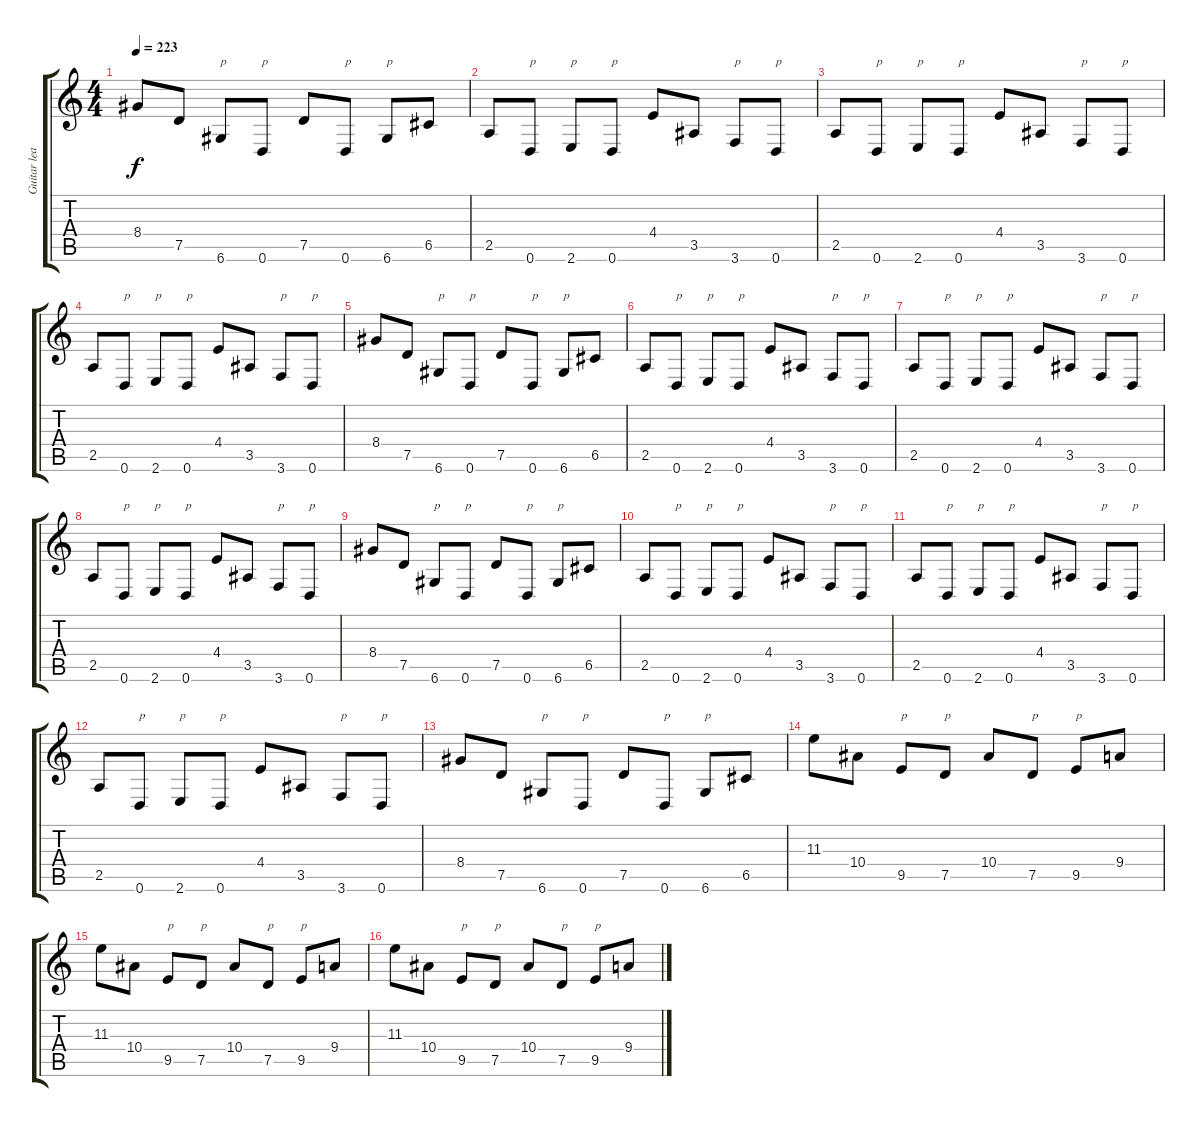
\track ("Guitar lead 2" "Guitar lea") {instrument distortionguitar}
\staff {score tabs}
\tuning (D4 A3 F3 C3 G2 D2) {hide}
\ts (4 4)
\tempo 223
\clef g2
\ks c
8.4.8{dy f} 7.5.8 6.6.8{txt "p"} 0.6.8{txt "p"} 7.5.8 0.6.8{txt "p"} 6.6.8{txt "p"} 6.5.8 |
2.5.8 0.6.8{txt "p"} 2.6.8{txt "p"} 0.6.8{txt "p"} 4.4.8 3.5.8 3.6.8{txt "p"} 0.6.8{txt "p"} |
2.5.8 0.6.8{txt "p"} 2.6.8{txt "p"} 0.6.8{txt "p"} 4.4.8 3.5.8 3.6.8{txt "p"} 0.6.8{txt "p"} |
2.5.8 0.6.8{txt "p"} 2.6.8{txt "p"} 0.6.8{txt "p"} 4.4.8 3.5.8 3.6.8{txt "p"} 0.6.8{txt "p"} |
8.4.8 7.5.8 6.6.8{txt "p"} 0.6.8{txt "p"} 7.5.8 0.6.8{txt "p"} 6.6.8{txt "p"} 6.5.8 |
2.5.8 0.6.8{txt "p"} 2.6.8{txt "p"} 0.6.8{txt "p"} 4.4.8 3.5.8 3.6.8{txt "p"} 0.6.8{txt "p"} |
2.5.8 0.6.8{txt "p"} 2.6.8{txt "p"} 0.6.8{txt "p"} 4.4.8 3.5.8 3.6.8{txt "p"} 0.6.8{txt "p"} |
2.5.8 0.6.8{txt "p"} 2.6.8{txt "p"} 0.6.8{txt "p"} 4.4.8 3.5.8 3.6.8{txt "p"} 0.6.8{txt "p"} |
8.4.8 7.5.8 6.6.8{txt "p"} 0.6.8{txt "p"} 7.5.8 0.6.8{txt "p"} 6.6.8{txt "p"} 6.5.8 |
2.5.8 0.6.8{txt "p"} 2.6.8{txt "p"} 0.6.8{txt "p"} 4.4.8 3.5.8 3.6.8{txt "p"} 0.6.8{txt "p"} |
2.5.8 0.6.8{txt "p"} 2.6.8{txt "p"} 0.6.8{txt "p"} 4.4.8 3.5.8 3.6.8{txt "p"} 0.6.8{txt "p"} |
2.5.8 0.6.8{txt "p"} 2.6.8{txt "p"} 0.6.8{txt "p"} 4.4.8 3.5.8 3.6.8{txt "p"} 0.6.8{txt "p"} |
8.4.8 7.5.8 6.6.8{txt "p"} 0.6.8{txt "p"} 7.5.8 0.6.8{txt "p"} 6.6.8{txt "p"} 6.5.8 |
11.3.8 10.4.8 9.5.8{txt "p"} 7.5.8{txt "p"} 10.4.8 7.5.8{txt "p"} 9.5.8{txt "p"} 9.4.8 |
11.3.8 10.4.8 9.5.8{txt "p"} 7.5.8{txt "p"} 10.4.8 7.5.8{txt "p"} 9.5.8{txt "p"} 9.4.8 |
11.3.8 10.4.8 9.5.8{txt "p"} 7.5.8{txt "p"} 10.4.8 7.5.8{txt "p"} 9.5.8{txt "p"} 9.4.8
